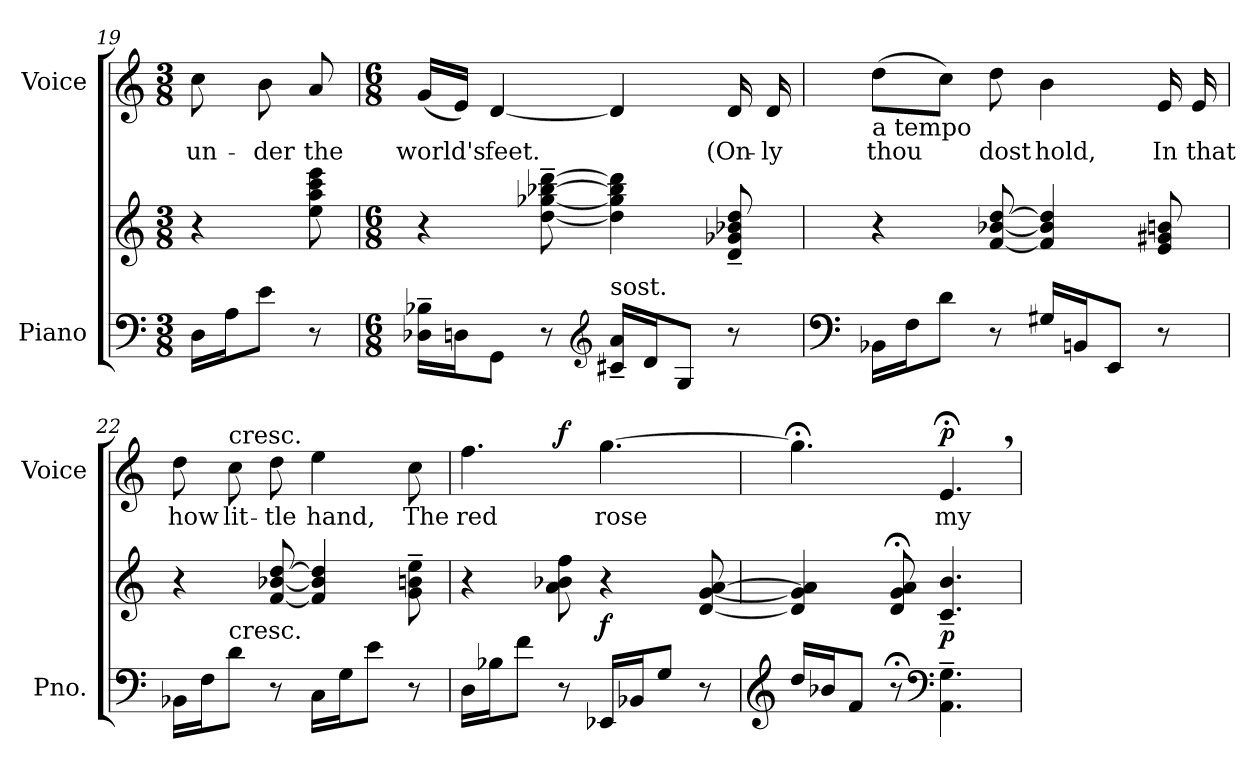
**kern	**kern	**dynam	**kern	**text	**dynam
*part2	*part2	*part2	*part1	*part1	*part1
*staff3	*staff2	*staff2/3	*staff1	*staff1	*staff1
*I"Piano	*	*	*I"Voice	*	*
*I'Pno.	*	*	*I'Voice	*	*
*clefF4	*clefG2	*	*clefG2	*	*
*k[]	*k[]	*	*k[]	*	*
*M3/8	*M3/8	*	*M3/8	*	*
=19	=19	=19	=19	=19	=19
!	!	!	!	!LO:LY:b:color=#000000	!
16Di\LL	4r	.	8cci\	un-	.
16Ai\J	.	.	.	.	.
!	!	!	!	!LO:LY:b:color=#000000	!
8ei\J	.	.	8bi\	-der	.
!	!	!	!	!LO:LY:b:color=#000000	!
8r	8eei\ 8aai 8ccci 8eeei	.	8ai/	the	.
=20	=20	=20	=20	=20	=20
*M6/8	*M6/8	*	*M6/8	*	*
!	!	!	!	!LO:LY:b:color=#000000	!
16D-Xi\~ 16B-Xi~LL	4r	.	(16gi/LL	world's	.
16Dni\J	.	.	16ei/JJ)	.	.
!	!	!	!	!LO:LY:b:color=#000000	!
8GGi\J	.	.	[<4di/	feet.	.
8r	[<8ddi\~ [<8gg-Xi~ [>8bb-Xi~ [>8dddi~	.	.	.	.
*clefG2	*	*	*	*	*
!LO:TX:a:t=sost.	!	!	!	!	!
16c#Xi/~ 16ai~LL	4ddi\] 4gg-i] 4bb-i] 4dddi]	.	4di/]	.	.
16di/J	.	.	.	.	.
8Gi/J	.	.	.	.	.
!	!	!	!	!LO:LY:b:color=#000000	!
8r	8di/~ 8g-Xi~ 8b-Xi~ 8ddi~	.	16di/	(On-	.
!	!	!	!	!LO:LY:b:color=#000000	!
.	.	.	16di/	-ly	.
!!LO:PB:g=z
=21	=21	=21	=21	=21	=21
*clefF4	*	*	*	*	*
!	!	!	!LO:TX:b:t=a tempo	!	!
!	!	!	!	!LO:LY:b:color=#000000	!
16BB-Xi\LL	4r	.	(8ddi\L	thou	.
16Fi\J	.	.	.	.	.
8di\J	.	.	8cci\J)	.	.
!	!	!	!	!LO:LY:b:color=#000000	!
8r	[<8fi/ [<8b-Xi [>8ddi	.	8ddi\	dost	.
!	!	!	!	!LO:LY:b:color=#000000	!
16G#Xi/LL	4fi/] 4b-i] 4ddi]	.	4bi\	hold,	.
16BBni/J	.	.	.	.	.
8EEi/J	.	.	.	.	.
!	!	!	!	!LO:LY:b:color=#000000	!
8r	8ei/ 8g#Xi 8bni	.	16ei/	In	.
!	!	!	!	!LO:LY:b:color=#000000	!
.	.	.	16ei/	that	.
=22	=22	=22	=22	=22	=22
!	!	!	!	!LO:LY:b:color=#000000	!
16BB-Xi\LL	4r	.	8ddi\	how	.
16Fi\J	.	.	.	.	.
!	!	!	!LO:TX:a:t=cresc.	!	!
!LO:TX:a:t=cresc.	!	!	!	!	!
!	!	!	!	!LO:LY:b:color=#000000	!
8di\J	.	.	8cci\	lit-	.
!	!	!	!	!LO:LY:b:color=#000000	!
8r	[<8fi/ [<8b-Xi [>8ddi	.	8ddi\	-tle	.
!	!	!	!	!LO:LY:b:color=#000000	!
16Ci\LL	4fi/] 4b-i] 4ddi]	.	4eei\	hand,	.
16Gi\J	.	.	.	.	.
8ei\J	.	.	.	.	.
!	!	!	!	!LO:LY:b:color=#000000	!
8r	8gi\~ 8bni~ 8eei~	.	8cci\	The	.
=23	=23	=23	=23	=23	=23
!	!	!	!	!LO:LY:b:color=#000000	!
*	*	*	*^	*	*
16Di\LL	4r	.	4.ffi\	4ryy	red	.
16B-Xi\J	.	.	.	.	.	.
8fi\J	.	.	.	.	.	.
8r	8ai\ 8b-Xi 8ffi	.	.	2ryy	.	f
!	!	!	!	!	!LO:LY:b:color=#000000	!
16EE-Xi/LL	4r	f	[>4.ggi\	.	rose	.
16BB-Xi/J	.	.	.	.	.	.
8Gi/J	.	.	.	.	.	.
8r	[<8di/ [<8gi [>8ai	.	.	.	.	.
*	*	*	*v	*v	*	*
!!LO:LB:g=z
=24	=24	=24	=24	=24	=24
*clefG2	*	*	*	*	*
16ddi/LL	4di/] 4gi] 4ai]	.	4.gg;i\]	.	.
16b-Xi/J	.	.	.	.	.
8fi/J	.	.	.	.	.
8r;	8di/; 8gi; 8ai;	.	.	.	.
*clefF4	*	*	*	*	*
!	!	!	!	!LO:LY:b:color=#000000	!
4.AAi\~ 4.Gi~	4.ci/~ 4.bi~	p	4.e;,i/	my	p
=	=	=	=	=	=
*-	*-	*-	*-	*-	*-
